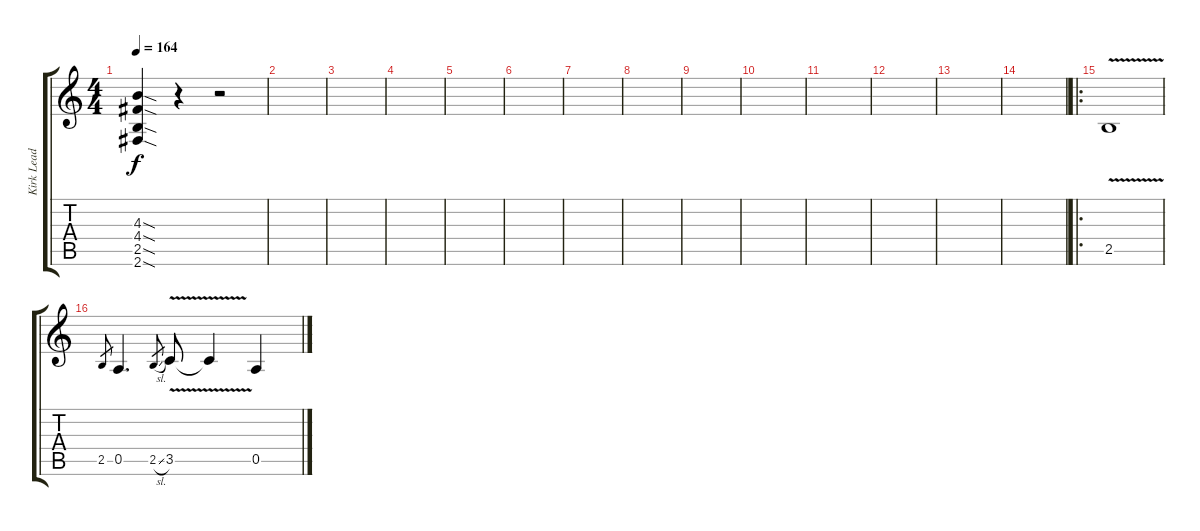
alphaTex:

\track ("Kirk Lead" "Kirk Lead") {instrument distortionguitar}
\staff {score tabs}
\tuning (E4 B3 G3 D3 A2 E2) {hide}
\ts (4 4)
\tempo 164
\clef g2
\ks c
(4.3{sod} 4.4{sod} 2.5{sod} 2.6{sod}).4{dy f} r.4 r.2 |
|
|
|
|
|
|
|
|
|
|
|
|
|
\ro
2.5{v}.1{volume 16} |
2.5.8{gr} 0.5.4{d} 2.5{sl}.8{gr} 3.5{v}.8 3.5{v t}.4 0.5.4
